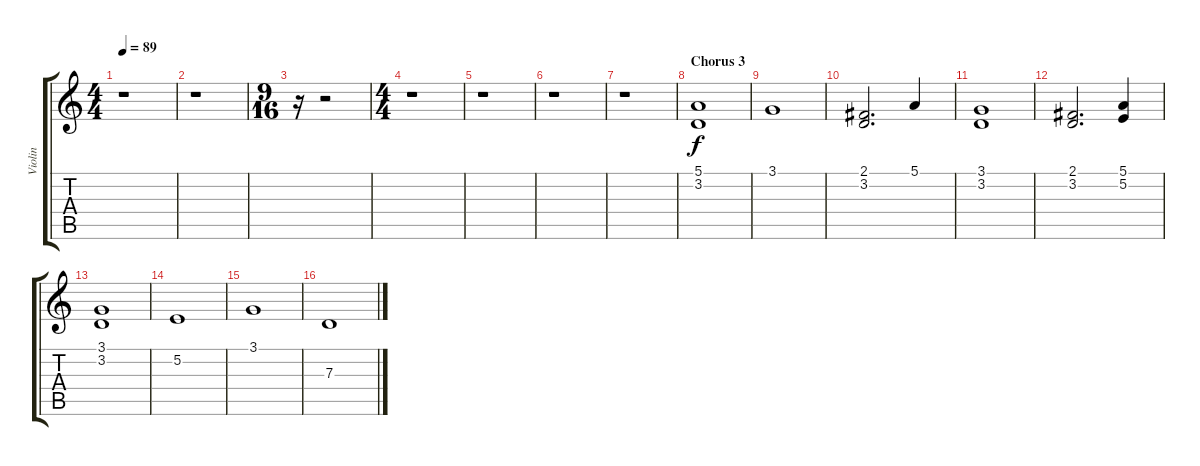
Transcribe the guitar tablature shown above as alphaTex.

\track ("Violin" "Violin") {instrument violin}
\staff {score tabs}
\tuning (E4 B3 G3 D3 A2 E2) {hide}
\ts (4 4)
\tempo 89
\clef g2
\ks c
r.1{dy f} |
r.1 |
\ts (9 16)
r.16 r.2 |
\ts (4 4)
r.1 |
r.1 |
r.1 |
r.1 |
\section ("" "Chorus 3")
(5.1 3.2).1{volume 12} |
3.1.1 |
(2.1 3.2).2{d} 5.1.4 |
(3.1 3.2).1 |
(2.1 3.2).2{d} (5.1 5.2).4 |
(3.1 3.2).1 |
5.2.1 |
3.1.1 |
7.3.1{volume 0}
